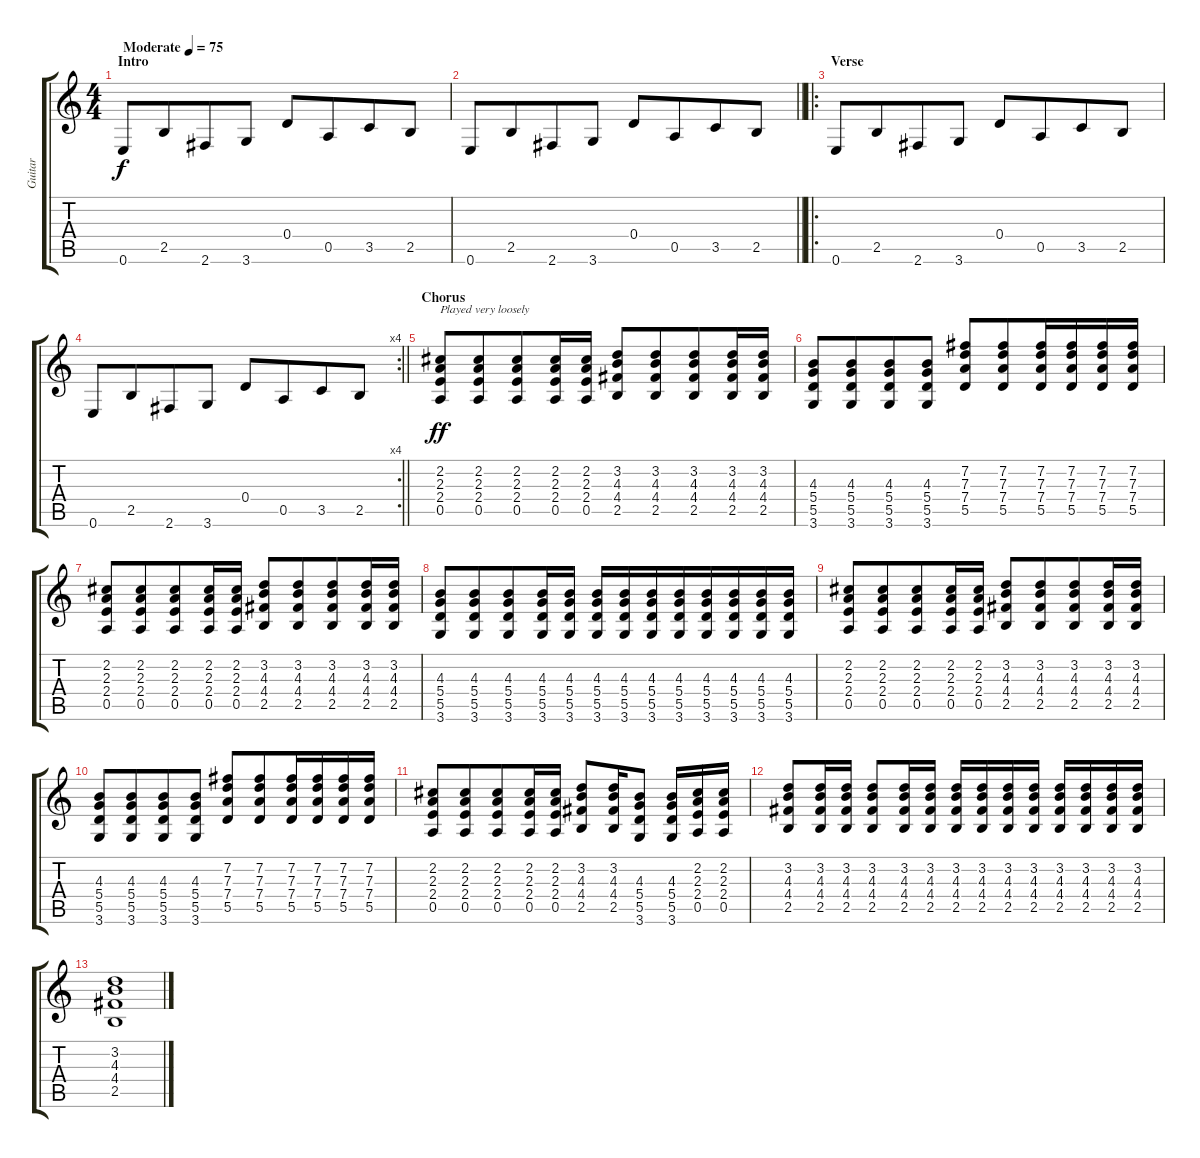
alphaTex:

\track ("Guitar" "Guitar") {instrument electricguitarclean}
\staff {score tabs}
\tuning (E4 B3 G3 D3 A2 E2) {hide}
\ts (4 4)
\section ("" "Intro")
\tempo (75 "Moderate")
\clef g2
\ks c
0.6.8{dy f instrument electricguitarclean} 2.5.8{beam merge} 2.6.8 3.6.8 0.4.8 0.5.8{beam merge} 3.5.8 2.5.8 |
\barLineRight lightlight
0.6.8 2.5.8{beam merge} 2.6.8 3.6.8 0.4.8 0.5.8{beam merge} 3.5.8 2.5.8 |
\ro
\section ("" "Verse")
0.6.8 2.5.8{beam merge} 2.6.8 3.6.8 0.4.8 0.5.8{beam merge} 3.5.8 2.5.8 |
\rc 4
\barLineRight lightlight
0.6.8 2.5.8{beam merge} 2.6.8 3.6.8 0.4.8 0.5.8{beam merge} 3.5.8 2.5.8 |
\section ("" "Chorus")
(2.2 2.3 2.4 0.5).8{txt "Played very loosely" dy ff} (2.2 2.3 2.4 0.5).8{beam merge} (2.2 2.3 2.4 0.5).8 (2.2 2.3 2.4 0.5).16 (2.2 2.3 2.4 0.5).16 (3.2 4.3 4.4 2.5).8 (3.2 4.3 4.4 2.5).8{beam merge} (3.2 4.3 4.4 2.5).8 (3.2 4.3 4.4 2.5).16 (3.2 4.3 4.4 2.5).16 |
(4.3 5.4 5.5 3.6).8 (4.3 5.4 5.5 3.6).8{beam merge} (4.3 5.4 5.5 3.6).8 (4.3 5.4 5.5 3.6).8 (7.2 7.3 7.4 5.5).8 (7.2 7.3 7.4 5.5).8{beam merge} (7.2 7.3 7.4 5.5).16 (7.2 7.3 7.4 5.5).16 (7.2 7.3 7.4 5.5).16 (7.2 7.3 7.4 5.5).16 |
(2.2 2.3 2.4 0.5).8 (2.2 2.3 2.4 0.5).8{beam merge} (2.2 2.3 2.4 0.5).8 (2.2 2.3 2.4 0.5).16 (2.2 2.3 2.4 0.5).16 (3.2 4.3 4.4 2.5).8 (3.2 4.3 4.4 2.5).8{beam merge} (3.2 4.3 4.4 2.5).8 (3.2 4.3 4.4 2.5).16 (3.2 4.3 4.4 2.5).16 |
(4.3 5.4 5.5 3.6).8 (4.3 5.4 5.5 3.6).8{beam merge} (4.3 5.4 5.5 3.6).8 (4.3 5.4 5.5 3.6).16 (4.3 5.4 5.5 3.6).16 (4.3 5.4 5.5 3.6).16 (4.3 5.4 5.5 3.6).16 (4.3 5.4 5.5 3.6).16 (4.3 5.4 5.5 3.6).16{beam merge} (4.3 5.4 5.5 3.6).16 (4.3 5.4 5.5 3.6).16 (4.3 5.4 5.5 3.6).16 (4.3 5.4 5.5 3.6).16 |
(2.2 2.3 2.4 0.5).8 (2.2 2.3 2.4 0.5).8{beam merge} (2.2 2.3 2.4 0.5).8 (2.2 2.3 2.4 0.5).16 (2.2 2.3 2.4 0.5).16 (3.2 4.3 4.4 2.5).8 (3.2 4.3 4.4 2.5).8{beam merge} (3.2 4.3 4.4 2.5).8 (3.2 4.3 4.4 2.5).16 (3.2 4.3 4.4 2.5).16 |
(4.3 5.4 5.5 3.6).8 (4.3 5.4 5.5 3.6).8{beam merge} (4.3 5.4 5.5 3.6).8 (4.3 5.4 5.5 3.6).8 (7.2 7.3 7.4 5.5).8 (7.2 7.3 7.4 5.5).8{beam merge} (7.2 7.3 7.4 5.5).16 (7.2 7.3 7.4 5.5).16 (7.2 7.3 7.4 5.5).16 (7.2 7.3 7.4 5.5).16 |
(2.2 2.3 2.4 0.5).8 (2.2 2.3 2.4 0.5).8{beam merge} (2.2 2.3 2.4 0.5).8 (2.2 2.3 2.4 0.5).16 (2.2 2.3 2.4 0.5).16 (3.2 4.3 4.4 2.5).8 (3.2 4.3 4.4 2.5).16 (4.3 5.4 5.5 3.6).8 (4.3 5.4 5.5 3.6).16 (2.2 2.3 2.4 0.5).16 (2.2 2.3 2.4 0.5).16 |
(3.2 4.3 4.4 2.5).8 (3.2 4.3 4.4 2.5).16 (3.2 4.3 4.4 2.5).16 (3.2 4.3 4.4 2.5).8 (3.2 4.3 4.4 2.5).16 (3.2 4.3 4.4 2.5).16 (3.2 4.3 4.4 2.5).16 (3.2 4.3 4.4 2.5).16 (3.2 4.3 4.4 2.5).16 (3.2 4.3 4.4 2.5).16 (3.2 4.3 4.4 2.5).16 (3.2 4.3 4.4 2.5).16 (3.2 4.3 4.4 2.5).16 (3.2 4.3 4.4 2.5).16 |
(3.2 4.3 4.4 2.5).1
